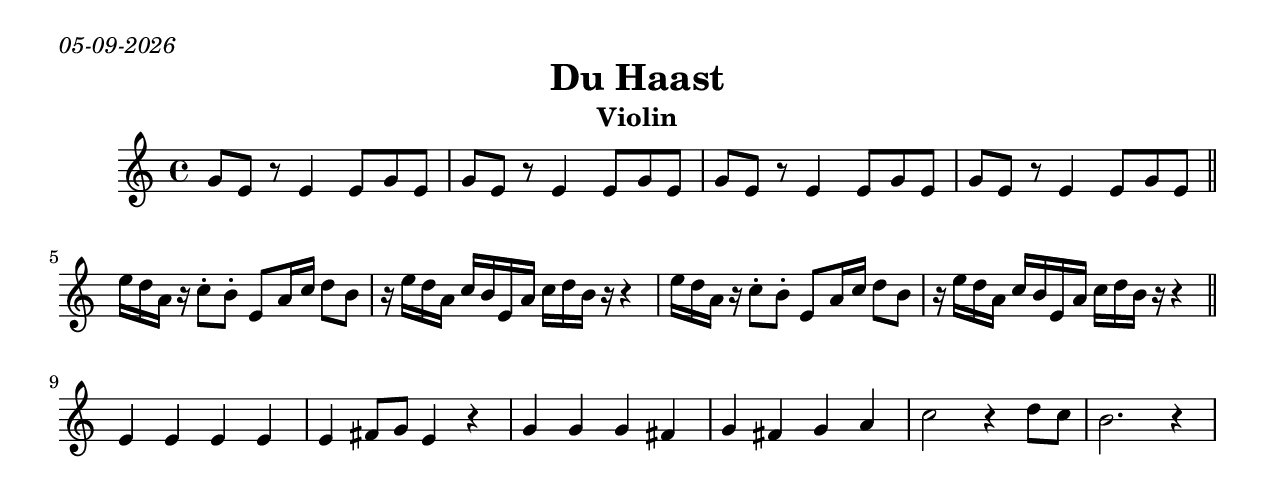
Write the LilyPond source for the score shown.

\version "2.20.0"
\include "english.ly"
\paper{
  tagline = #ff
  print-all-headers = ##t
  #(set-paper-size "letter")
}
date = #(strftime "%d-%m-%Y" (localtime (current-time)))

\markup{ \italic{ \date }  }

%\markup{ Got something to say? }

global = {
  \clef treble
  \key c \major
  \time 4/4
  \set Score.markFormatter = #format-mark-box-alphabet
}

%#################################### Melody ########################
melody = \relative c'' {
  \global
  %\partial 4 g4    %lead in notes
   %^intro
   \repeat unfold 4{
   g8 e r8 e4 e8 g e }
  \bar "||"
 \break


  \repeat unfold 2 {
  %^instrumental
  e'16 d a r  c8-. b-. e, 8 a16  c d8 b
  r16 e d a   c b e, a c d b  r r4 }
  \bar "||"
  \break

  %Vocal
  %^vocal
  e,4 e e e|
  e4  fs8 g e4 r|
  g4 g g fs|
  g4 fs g a|
  c2 r4 d8 c |
  b2. r4|

}
%################################# Lyrics #####################
%\addlyrics{ \set stanza = #"1. " }
%################################# Chords #######################
harmonies = \chordmode {

}

\score {
  % transpose score below
  %\transpose c d
  <<
    \new ChordNames {
      \set chordChanges = ##f
      \harmonies
    }
    \new Staff   \melody
  >>
  \header{
    title= "Du Haast"
    subtitle=""
    composer= ""\version "2.22.2"

    instrument = "Violin"
    arranger= ""
  }
  \layout{indent = 1.0\cm}
  \midi {
    \tempo 4 = 120

    % \midi { }
  }
}
%{
% more verses:
\markup{}
\markup {
  \font-size #2
  \fill-line {
    \hspace #0.1 % distance from left margin
    \column {
      \line { "1."
\column {
 ""
}
      }
      \hspace #0.2 % vertical distance between verses
      \line { "2."
\column {
""
}
      }
    }
    \hspace #0.1  % horiz. distance between columns
    \column {
      \line { "3."
\column {
 ""
}
      }
      \hspace #0.2 % distance between verses
      \line { "4."
\column {
""
}
      }
    }
    \hspace #0.1 % distance to right margin
  }
}

%}